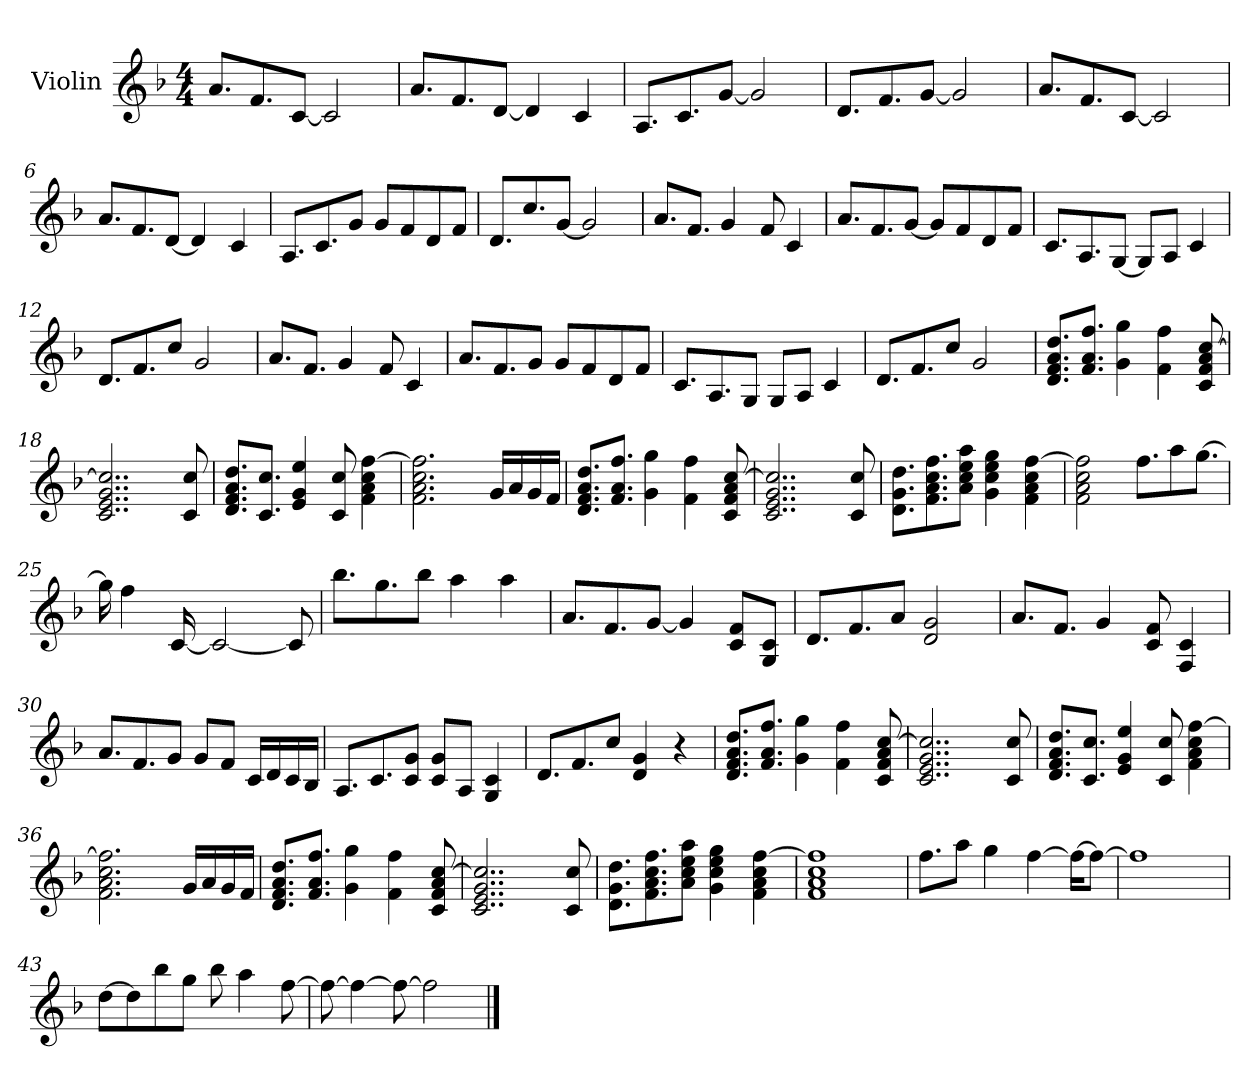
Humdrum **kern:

**kern
*part1
*staff1
*I"Violin
*I'Vln
*clefG2
*k[b-]
*F:
*M4/4
=1
8.a/L
8.f/
[8c/J
2c/]
=2
8.a/L
8.f/
[8d/J
4d/]
4c/
=3
8.A/L
8.c/
[8g/J
2g/]
=4
8.d/L
8.f/
[8g/J
2g/]
!!LO:LB:g=z
=5
8.a/L
8.f/
[8c/J
2c/]
=6
8.a/L
8.f/
[8d/J
4d/]
4c/
=7
8.A/L
8.c/
8g/J
8g/L
8f/
8d/
8f/J
=8
8.d/L
8.cc/
[8g/J
2g/]
=9
8.a/L
8.f/J
4g/
8f/
4c/
=10
8.a/L
8.f/
[8g/J
8g/L]
8f/
8d/
8f/J
=11
8.c/L
8.A/
[8G/J
8G/L]
8A/J
4c/
!!LO:LB:g=z
=12
8.d/L
8.f/
8cc/J
2g/
=13
8.a/L
8.f/J
4g/
8f/
4c/
=14
8.a/L
8.f/
8g/J
8g/L
8f/
8d/
8f/J
=15
8.c/L
8.A/
8G/J
8G/L
8A/J
4c/
!!LO:LB:g=z
=16
8.d/L
8.f/
8cc/J
2g/
=17
8.d/ 8.f/ 8.a/ 8.dd/L
8.f/ 8.a/ 8.ff/J
4g\ 4gg\
4f\ 4ff\
8c/ 8f/ 8a/ [8cc/
=18
2..c/ 2..e/ 2..g/ 2..cc/]
8c/ 8cc/
=19
8.d/ 8.f/ 8.a/ 8.dd/L
8.c/ 8.cc/J
4e/ 4g/ 4ee/
8c/ 8cc/
4f\ 4a\ 4cc\ [4ff\
!!LO:LB:g=z
=20
2.f\ 2.a\ 2.cc\ 2.ff\]
16g/LL
16a/
16g/
16f/JJ
=21
8.d/ 8.f/ 8.a/ 8.dd/L
8.f/ 8.a/ 8.ff/J
4g\ 4gg\
4f\ 4ff\
8c/ 8f/ 8a/ [8cc/
=22
2..c/ 2..e/ 2..g/ 2..cc/]
8c/ 8cc/
=23
8.d\ 8.g\ 8.dd\L
8.f\ 8.a\ 8.cc\ 8.ff\
8a\ 8cc\ 8ee\ 8aa\J
4g\ 4cc\ 4ee\ 4gg\
4f\ 4a\ 4cc\ [4ff\
=24
2f\ 2a\ 2cc\ 2ff\]
8.ff\L
8aa\
[8.gg\J
=25
16gg\]
4ff\
[16c/
2c/_
8c/]
=26
8.bb-\L
8.gg\
8bb-\J
4aa\
4aa\
=27
8.a/L
8.f/
[8g/J
4g/]
8c/ 8f/L
8G/ 8c/J
!!LO:LB:g=z
=28
8.d/L
8.f/
8a/J
2d/ 2g/
=29
8.a/L
8.f/J
4g/
8c/ 8f/
4F/ 4c/
=30
8.a/L
8.f/
8g/J
8g/L
8f/J
16c/LL
16d/
16c/
16B-/JJ
=31
8.A/L
8.c/
8c/ 8g/J
8c/ 8g/L
8A/J
4G/ 4c/
=32
8.d/L
8.f/
8cc/J
4d/ 4g/
4r
=33
8.d/ 8.f/ 8.a/ 8.dd/L
8.f/ 8.a/ 8.ff/J
4g\ 4gg\
4f\ 4ff\
8c/ 8f/ 8a/ [8cc/
=34
2..c/ 2..e/ 2..g/ 2..cc/]
8c/ 8cc/
!!LO:LB:g=z
=35
8.d/ 8.f/ 8.a/ 8.dd/L
8.c/ 8.cc/J
4e/ 4g/ 4ee/
8c/ 8cc/
4f\ 4a\ 4cc\ [4ff\
=36
2.f\ 2.a\ 2.cc\ 2.ff\]
16g/LL
16a/
16g/
16f/JJ
=37
8.d/ 8.f/ 8.a/ 8.dd/L
8.f/ 8.a/ 8.ff/J
4g\ 4gg\
4f\ 4ff\
8c/ 8f/ 8a/ [8cc/
=38
2..c/ 2..e/ 2..g/ 2..cc/]
8c/ 8cc/
=39
8.d\ 8.g\ 8.dd\L
8.f\ 8.a\ 8.cc\ 8.ff\
8a\ 8cc\ 8ee\ 8aa\J
4g\ 4cc\ 4ee\ 4gg\
4f\ 4a\ 4cc\ [4ff\
=40
1f 1a 1cc 1ff]
=41
8.ff\L
8aa\J
4gg\
[4ff\
16ff\KL_
8ff\J_
=42
1ff]
=43
[8dd\L
8dd\]
8bb-\
8gg\J
8bb-\
4aa\
[8ff\
!!LO:LB:g=z
=44
8ff\_
4ff\_
8ff\_
2ff\]
==
*-
